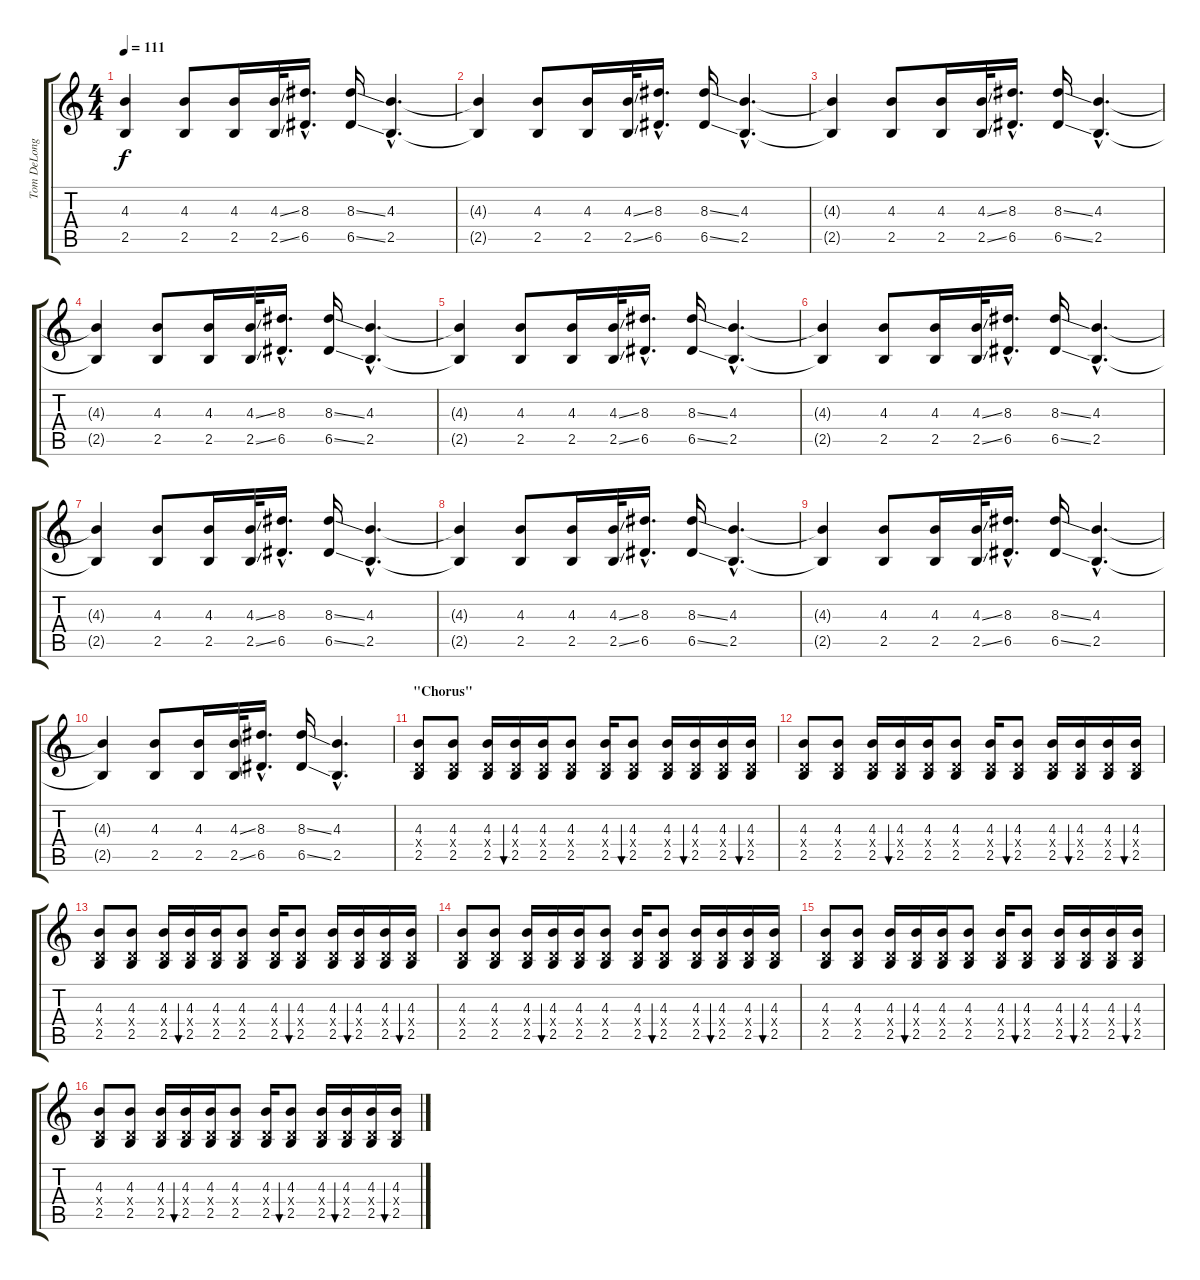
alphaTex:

\track ("Tom DeLonge - Acoustic Guitar 1" "Tom DeLong") {instrument acousticguitarsteel}
\staff {score tabs}
\tuning (E4 B3 G3 D3 A2 E2) {hide}
\ts (4 4)
\tempo 111
\clef g2
\ks c
(4.3{t} 2.5{t}).4{dy f} (4.3 2.5).8 (4.3 2.5).16 (4.3{ss} 2.5{ss}).32 (8.3{hac} 6.5{hac}).16{d} (8.3{ss} 6.5{ss}).16 (4.3{hac} 2.5{hac}).4{d} |
(4.3{t} 2.5{t}).4 (4.3 2.5).8 (4.3 2.5).16 (4.3{ss} 2.5{ss}).32 (8.3{hac} 6.5{hac}).16{d} (8.3{ss} 6.5{ss}).16 (4.3{hac} 2.5{hac}).4{d} |
(4.3{t} 2.5{t}).4 (4.3 2.5).8 (4.3 2.5).16 (4.3{ss} 2.5{ss}).32 (8.3{hac} 6.5{hac}).16{d} (8.3{ss} 6.5{ss}).16 (4.3{hac} 2.5{hac}).4{d} |
(4.3{t} 2.5{t}).4 (4.3 2.5).8 (4.3 2.5).16 (4.3{ss} 2.5{ss}).32 (8.3{hac} 6.5{hac}).16{d} (8.3{ss} 6.5{ss}).16 (4.3{hac} 2.5{hac}).4{d} |
(4.3{t} 2.5{t}).4 (4.3 2.5).8 (4.3 2.5).16 (4.3{ss} 2.5{ss}).32 (8.3{hac} 6.5{hac}).16{d} (8.3{ss} 6.5{ss}).16 (4.3{hac} 2.5{hac}).4{d} |
(4.3{t} 2.5{t}).4 (4.3 2.5).8 (4.3 2.5).16 (4.3{ss} 2.5{ss}).32 (8.3{hac} 6.5{hac}).16{d} (8.3{ss} 6.5{ss}).16 (4.3{hac} 2.5{hac}).4{d} |
(4.3{t} 2.5{t}).4 (4.3 2.5).8 (4.3 2.5).16 (4.3{ss} 2.5{ss}).32 (8.3{hac} 6.5{hac}).16{d} (8.3{ss} 6.5{ss}).16 (4.3{hac} 2.5{hac}).4{d} |
(4.3{t} 2.5{t}).4 (4.3 2.5).8 (4.3 2.5).16 (4.3{ss} 2.5{ss}).32 (8.3{hac} 6.5{hac}).16{d} (8.3{ss} 6.5{ss}).16 (4.3{hac} 2.5{hac}).4{d} |
(4.3{t} 2.5{t}).4 (4.3 2.5).8 (4.3 2.5).16 (4.3{ss} 2.5{ss}).32 (8.3{hac} 6.5{hac}).16{d} (8.3{ss} 6.5{ss}).16 (4.3{hac} 2.5{hac}).4{d} |
(4.3{t} 2.5{t}).4{volume 14} (4.3 2.5).8 (4.3 2.5).16 (4.3{ss} 2.5{ss}).32 (8.3{hac} 6.5{hac}).16{d} (8.3{ss} 6.5{ss}).16 (4.3{hac} 2.5{hac}).4{d} |
\section ("" "\"Chorus\"")
(4.3 0.4{x} 2.5).8 (4.3 0.4{x} 2.5).8 (4.3 0.4{x} 2.5).16 (4.3 0.4{x} 2.5).16{bu 60} (4.3 0.4{x} 2.5).16 (4.3 0.4{x} 2.5).8 (4.3 0.4{x} 2.5).16 (4.3 0.4{x} 2.5).8{bu 60} (4.3 0.4{x} 2.5).16 (4.3 0.4{x} 2.5).16{bu 60} (4.3 0.4{x} 2.5).16 (4.3 0.4{x} 2.5).16{bu 60} |
(4.3 0.4{x} 2.5).8 (4.3 0.4{x} 2.5).8 (4.3 0.4{x} 2.5).16 (4.3 0.4{x} 2.5).16{bu 60} (4.3 0.4{x} 2.5).16 (4.3 0.4{x} 2.5).8 (4.3 0.4{x} 2.5).16 (4.3 0.4{x} 2.5).8{bu 60} (4.3 0.4{x} 2.5).16 (4.3 0.4{x} 2.5).16{bu 60} (4.3 0.4{x} 2.5).16 (4.3 0.4{x} 2.5).16{bu 60} |
(4.3 0.4{x} 2.5).8 (4.3 0.4{x} 2.5).8 (4.3 0.4{x} 2.5).16 (4.3 0.4{x} 2.5).16{bu 60} (4.3 0.4{x} 2.5).16 (4.3 0.4{x} 2.5).8 (4.3 0.4{x} 2.5).16 (4.3 0.4{x} 2.5).8{bu 60} (4.3 0.4{x} 2.5).16 (4.3 0.4{x} 2.5).16{bu 60} (4.3 0.4{x} 2.5).16 (4.3 0.4{x} 2.5).16{bu 60} |
(4.3 0.4{x} 2.5).8 (4.3 0.4{x} 2.5).8 (4.3 0.4{x} 2.5).16 (4.3 0.4{x} 2.5).16{bu 60} (4.3 0.4{x} 2.5).16 (4.3 0.4{x} 2.5).8 (4.3 0.4{x} 2.5).16 (4.3 0.4{x} 2.5).8{bu 60} (4.3 0.4{x} 2.5).16 (4.3 0.4{x} 2.5).16{bu 60} (4.3 0.4{x} 2.5).16 (4.3 0.4{x} 2.5).16{bu 60} |
(4.3 0.4{x} 2.5).8 (4.3 0.4{x} 2.5).8 (4.3 0.4{x} 2.5).16 (4.3 0.4{x} 2.5).16{bu 60} (4.3 0.4{x} 2.5).16 (4.3 0.4{x} 2.5).8 (4.3 0.4{x} 2.5).16 (4.3 0.4{x} 2.5).8{bu 60} (4.3 0.4{x} 2.5).16 (4.3 0.4{x} 2.5).16{bu 60} (4.3 0.4{x} 2.5).16 (4.3 0.4{x} 2.5).16{bu 60} |
(4.3 0.4{x} 2.5).8 (4.3 0.4{x} 2.5).8 (4.3 0.4{x} 2.5).16 (4.3 0.4{x} 2.5).16{bu 60} (4.3 0.4{x} 2.5).16 (4.3 0.4{x} 2.5).8 (4.3 0.4{x} 2.5).16 (4.3 0.4{x} 2.5).8{bu 60} (4.3 0.4{x} 2.5).16 (4.3 0.4{x} 2.5).16{bu 60} (4.3 0.4{x} 2.5).16 (4.3 0.4{x} 2.5).16{bu 60}
